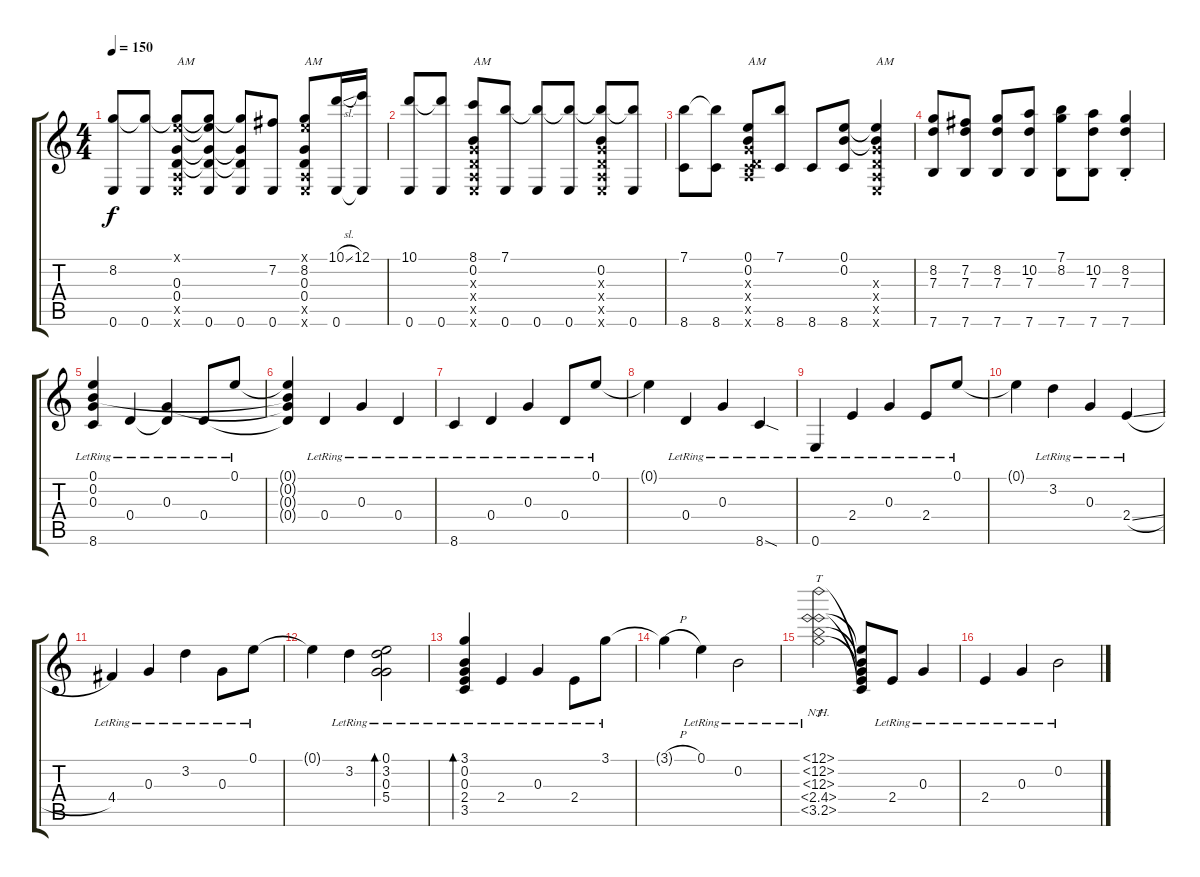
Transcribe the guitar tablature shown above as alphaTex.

\track "" {instrument acousticguitarsteel}
\staff {score tabs}
\tuning (E4 B3 G3 D3 A2 E2) {hide}
\ts (4 4)
\tempo 150
\clef g2
\ks c
(8.2 0.6).8{dy f} (8.2{t} 0.6).8 (0.1{x} 8.2{t} 0.3 0.4 0.5{x} 0.6{x}).8{txt "AM"} (0.1{t} 8.2{t} 0.3{t} 0.4{t} 0.6).8 (8.2{t} 0.3{t} 0.4{t} 0.6).8 (7.2 0.6).8 (0.1{x} 8.2 0.3 0.4 0.5{x} 0.6{x}).8{txt "AM"} (10.1{sl} 0.6).16 (12.1 0.6{t}).16 |
(10.1 0.6).8 (10.1{t} 0.6).8 (8.1 0.2 0.3{x} 0.4{x} 0.5{x} 0.6{x}).8{txt "AM"} (7.1 0.6).8 (7.1{t} 0.6).8 (7.1{t} 0.6).8 (7.1{t} 0.2 0.3{x} 0.4{x} 0.5{x} 0.6{x}).8 (7.1{t} 0.6).8 |
(7.1 8.6).8 (7.1{t} 8.6).8 (0.1 0.2 0.3{x} 0.4{x} 0.5{x} 8.6{x}).8{txt "AM"} (7.1 8.6).8 8.6.8 (0.1 0.2 8.6).8 (0.1{t} 0.2{t} 0.3{x} 0.4{x} 0.5{x} 0.6{x}).4{txt "AM"} |
(8.2 7.3 7.6).8 (7.2 7.3 7.6).8 (8.2 7.3 7.6).8 (10.2 7.3 7.6).8 (7.1 8.2 7.6).8 (10.2 7.3 7.6).8 (8.2{st} 7.3{st} 7.6).4 |
(0.1 0.2 0.3{lr} 8.6).4 0.4{lr}.4 (0.3{lr} 0.4{t}).4 0.4{lr}.8 0.1{lr}.8 |
(0.1{t} 0.2{t} 0.3{t} 0.4{t}).4 0.4{lr}.4 0.3{lr}.4 0.4{lr}.4 |
8.6{lr}.4 0.4{lr}.4 0.3{lr}.4 0.4{lr}.8 0.1{lr}.8 |
0.1{t}.4 0.4{lr}.4 0.3{lr}.4 8.6{sod lr}.4 |
0.6{lr}.4 2.4{lr}.4 0.3{lr}.4 2.4{lr}.8 0.1{lr}.8 |
0.1{t}.4 3.2{lr}.4 0.3{lr}.4 2.4{sl lr}.4 |
4.4{lr}.4 0.3{lr}.4 3.2{lr}.4 0.3{lr}.8 0.1{lr}.8 |
0.1{t}.4 3.2{lr}.4 (0.1 3.2{lr} 0.3 5.4).2{bd 60} |
(3.1 0.2{lr} 0.3 2.4 3.5).4{bd 60} 2.4{lr}.4 0.3{lr}.4 2.4{lr}.8 3.1{lr}.8 |
3.1{h t}.4 0.1{lr}.4 0.2{lr}.2 |
(0.1{nh} 0.2{nh lr} 0.3{nh} 2.4{nh} 3.5{nh}).2{tt} (0.1{t} 0.2{t} 0.3{t} 2.4{t} 3.5{t}).8 2.4{lr}.8 0.3{lr}.4 |
2.4{lr}.4 0.3{lr}.4 0.2{lr}.2
